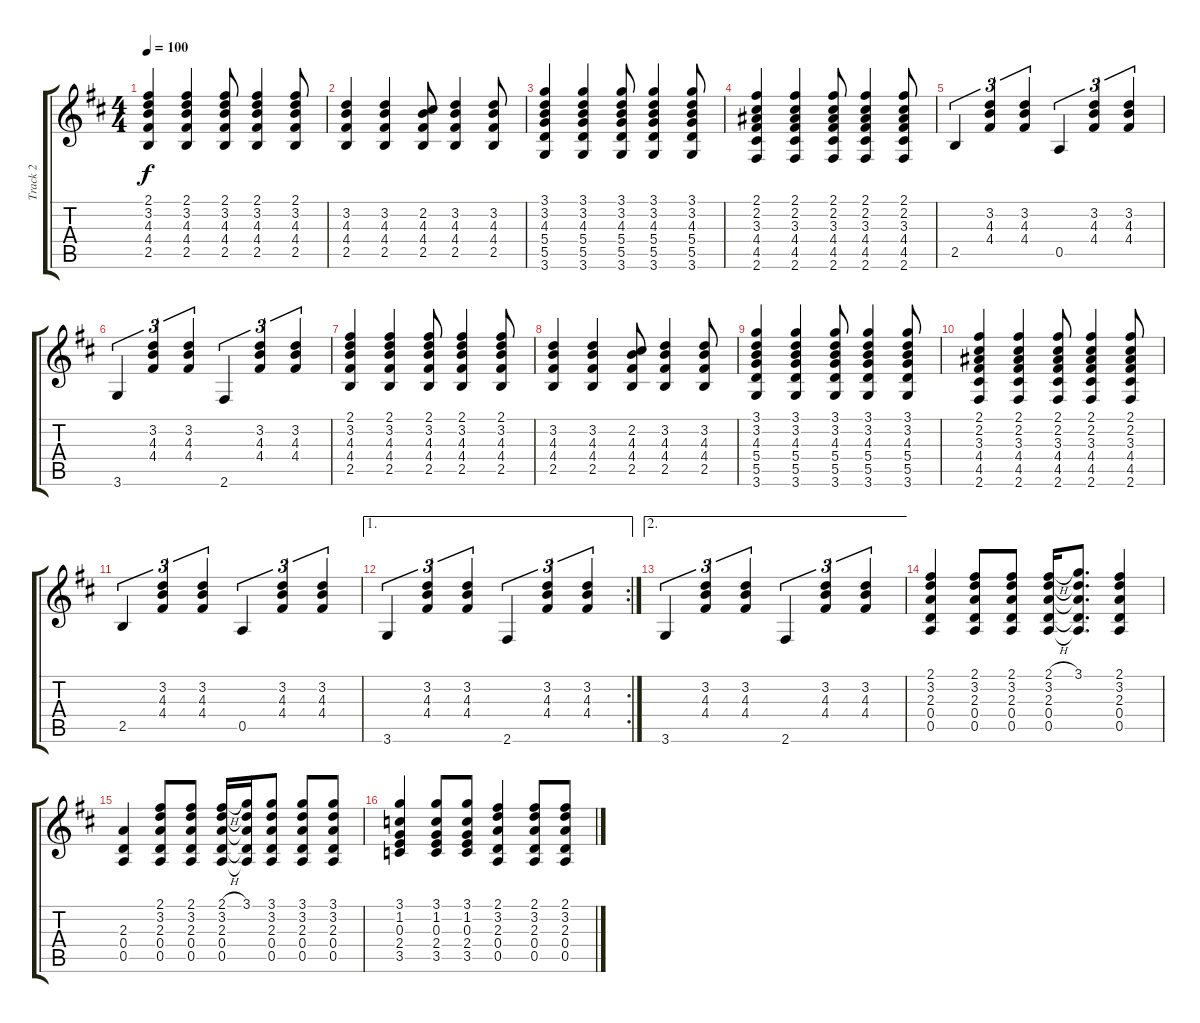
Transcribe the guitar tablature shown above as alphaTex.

\track ("Track 2" "Track 2") {instrument acousticguitarsteel}
\staff {score tabs}
\tuning (E4 B3 G3 D3 A2 E2) {hide}
\ts (4 4)
\tempo 100
\clef g2
\ks d
(2.1 3.2 4.3 4.4 2.5).4{dy f} (2.1 3.2 4.3 4.4 2.5).4 (2.1 3.2 4.3 4.4 2.5).8 (2.1 3.2 4.3 4.4 2.5).4 (2.1 3.2 4.3 4.4 2.5).8 |
(3.2 4.3 4.4 2.5).4 (3.2 4.3 4.4 2.5).4 (2.2 4.3 4.4 2.5).8 (3.2 4.3 4.4 2.5).4 (3.2 4.3 4.4 2.5).8 |
(3.1 3.2 4.3 5.4 5.5 3.6).4 (3.1 3.2 4.3 5.4 5.5 3.6).4 (3.1 3.2 4.3 5.4 5.5 3.6).8 (3.1 3.2 4.3 5.4 5.5 3.6).4 (3.1 3.2 4.3 5.4 5.5 3.6).8 |
(2.1 2.2 3.3 4.4 4.5 2.6).4 (2.1 2.2 3.3 4.4 4.5 2.6).4 (2.1 2.2 3.3 4.4 4.5 2.6).8 (2.1 2.2 3.3 4.4 4.5 2.6).4 (2.1 2.2 3.3 4.4 4.5 2.6).8 |
2.5.4{tu (3 2)} (3.2 4.3 4.4).4{tu (3 2)} (3.2 4.3 4.4).4{tu (3 2)} 0.5.4{tu (3 2)} (3.2 4.3 4.4).4{tu (3 2)} (3.2 4.3 4.4).4{tu (3 2)} |
3.6.4{tu (3 2)} (3.2 4.3 4.4).4{tu (3 2)} (3.2 4.3 4.4).4{tu (3 2)} 2.6.4{tu (3 2)} (3.2 4.3 4.4).4{tu (3 2)} (3.2 4.3 4.4).4{tu (3 2)} |
(2.1 3.2 4.3 4.4 2.5).4 (2.1 3.2 4.3 4.4 2.5).4 (2.1 3.2 4.3 4.4 2.5).8 (2.1 3.2 4.3 4.4 2.5).4 (2.1 3.2 4.3 4.4 2.5).8 |
(3.2 4.3 4.4 2.5).4 (3.2 4.3 4.4 2.5).4 (2.2 4.3 4.4 2.5).8 (3.2 4.3 4.4 2.5).4 (3.2 4.3 4.4 2.5).8 |
(3.1 3.2 4.3 5.4 5.5 3.6).4 (3.1 3.2 4.3 5.4 5.5 3.6).4 (3.1 3.2 4.3 5.4 5.5 3.6).8 (3.1 3.2 4.3 5.4 5.5 3.6).4 (3.1 3.2 4.3 5.4 5.5 3.6).8 |
(2.1 2.2 3.3 4.4 4.5 2.6).4 (2.1 2.2 3.3 4.4 4.5 2.6).4 (2.1 2.2 3.3 4.4 4.5 2.6).8 (2.1 2.2 3.3 4.4 4.5 2.6).4 (2.1 2.2 3.3 4.4 4.5 2.6).8 |
2.5.4{tu (3 2)} (3.2 4.3 4.4).4{tu (3 2)} (3.2 4.3 4.4).4{tu (3 2)} 0.5.4{tu (3 2)} (3.2 4.3 4.4).4{tu (3 2)} (3.2 4.3 4.4).4{tu (3 2)} |
\ae 1
\rc 2
3.6.4{tu (3 2)} (3.2 4.3 4.4).4{tu (3 2)} (3.2 4.3 4.4).4{tu (3 2)} 2.6.4{tu (3 2)} (3.2 4.3 4.4).4{tu (3 2)} (3.2 4.3 4.4).4{tu (3 2)} |
\ae 2
3.6.4{tu (3 2)} (3.2 4.3 4.4).4{tu (3 2)} (3.2 4.3 4.4).4{tu (3 2)} 2.6.4{tu (3 2)} (3.2 4.3 4.4).4{tu (3 2)} (3.2 4.3 4.4).4{tu (3 2)} |
(2.1 3.2 2.3 0.4 0.5).4 (2.1 3.2 2.3 0.4 0.5).8 (2.1 3.2 2.3 0.4 0.5).8 (2.1{h} 3.2 2.3 0.4 0.5).16 (3.1 3.2{t} 2.3{t} 0.4{t} 0.5{t}).8{d} (2.1 3.2 2.3 0.4 0.5).4 |
(2.3 0.4 0.5).4 (2.1 3.2 2.3 0.4 0.5).8 (2.1 3.2 2.3 0.4 0.5).8 (2.1{h} 3.2 2.3 0.4 0.5).16 (3.1 3.2{t} 2.3{t} 0.4{t} 0.5{t}).16 (3.1 3.2 2.3 0.4 0.5).8 (3.1 3.2 2.3 0.4 0.5).8 (3.1 3.2 2.3 0.4 0.5).8 |
(3.1 1.2 0.3 2.4 3.5).4 (3.1 1.2 0.3 2.4 3.5).8 (3.1 1.2 0.3 2.4 3.5).8 (2.1 3.2 2.3 0.4 0.5).4 (2.1 3.2 2.3 0.4 0.5).8 (2.1 3.2 2.3 0.4 0.5).8
